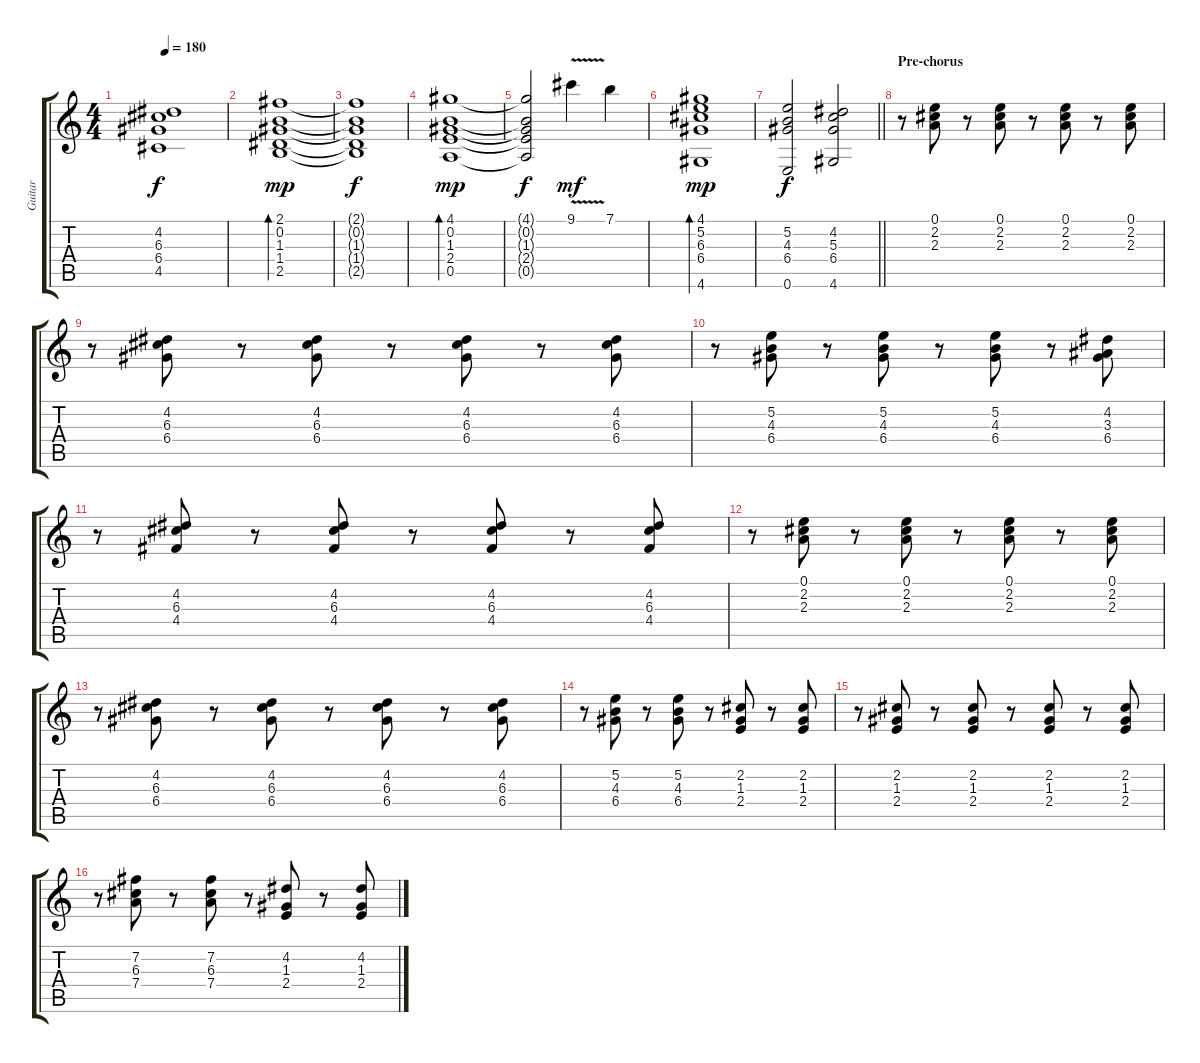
\track ("Guitar" "Guitar") {instrument electricguitarmuted}
\staff {score tabs}
\tuning (E4 B3 G3 D3 A2 E2) {hide}
\ts (4 4)
\tempo 180
\clef g2
\ks c
(4.2{t} 6.3{t} 6.4{t} 4.5{t}).1{dy f} |
(2.1 0.2 1.3 1.4 2.5).1{bd 480 dy mp} |
(2.1{t} 0.2{t} 1.3{t} 1.4{t} 2.5{t}).1{dy f} |
(4.1 0.2 1.3 2.4 0.5).1{bd 480 dy mp} |
(4.1{t} 0.2{t} 1.3{t} 2.4{t} 0.5{t}).2{dy f} 9.1{v}.4{dy mf} 7.1.4 |
(4.1 5.2 6.3 6.4 4.6).1{bd 480 dy mp} |
\barLineRight lightlight
(5.2 4.3 6.4 0.6).2{dy f} (4.2 5.3 6.4 4.6).2 |
\section ("" "Pre-chorus")
r.8{instrument electricguitarmuted} (0.1 2.2 2.3).8 r.8 (0.1 2.2 2.3).8 r.8 (0.1 2.2 2.3).8 r.8 (0.1 2.2 2.3).8 |
r.8 (4.2 6.3 6.4).8 r.8 (4.2 6.3 6.4).8 r.8 (4.2 6.3 6.4).8 r.8 (4.2 6.3 6.4).8 |
r.8 (5.2 4.3 6.4).8 r.8 (5.2 4.3 6.4).8 r.8 (5.2 4.3 6.4).8 r.8 (4.2 3.3 6.4).8 |
r.8 (4.2 6.3 4.4).8 r.8 (4.2 6.3 4.4).8 r.8 (4.2 6.3 4.4).8 r.8 (4.2 6.3 4.4).8 |
r.8 (0.1 2.2 2.3).8 r.8 (0.1 2.2 2.3).8 r.8 (0.1 2.2 2.3).8 r.8 (0.1 2.2 2.3).8 |
r.8 (4.2 6.3 6.4).8 r.8 (4.2 6.3 6.4).8 r.8 (4.2 6.3 6.4).8 r.8 (4.2 6.3 6.4).8 |
r.8 (5.2 4.3 6.4).8 r.8 (5.2 4.3 6.4).8 r.8 (2.2 1.3 2.4).8 r.8 (2.2 1.3 2.4).8 |
r.8 (2.2 1.3 2.4).8 r.8 (2.2 1.3 2.4).8 r.8 (2.2 1.3 2.4).8 r.8 (2.2 1.3 2.4).8 |
r.8 (7.2 6.3 7.4).8 r.8 (7.2 6.3 7.4).8 r.8 (4.2 1.3 2.4).8 r.8 (4.2 1.3 2.4).8
